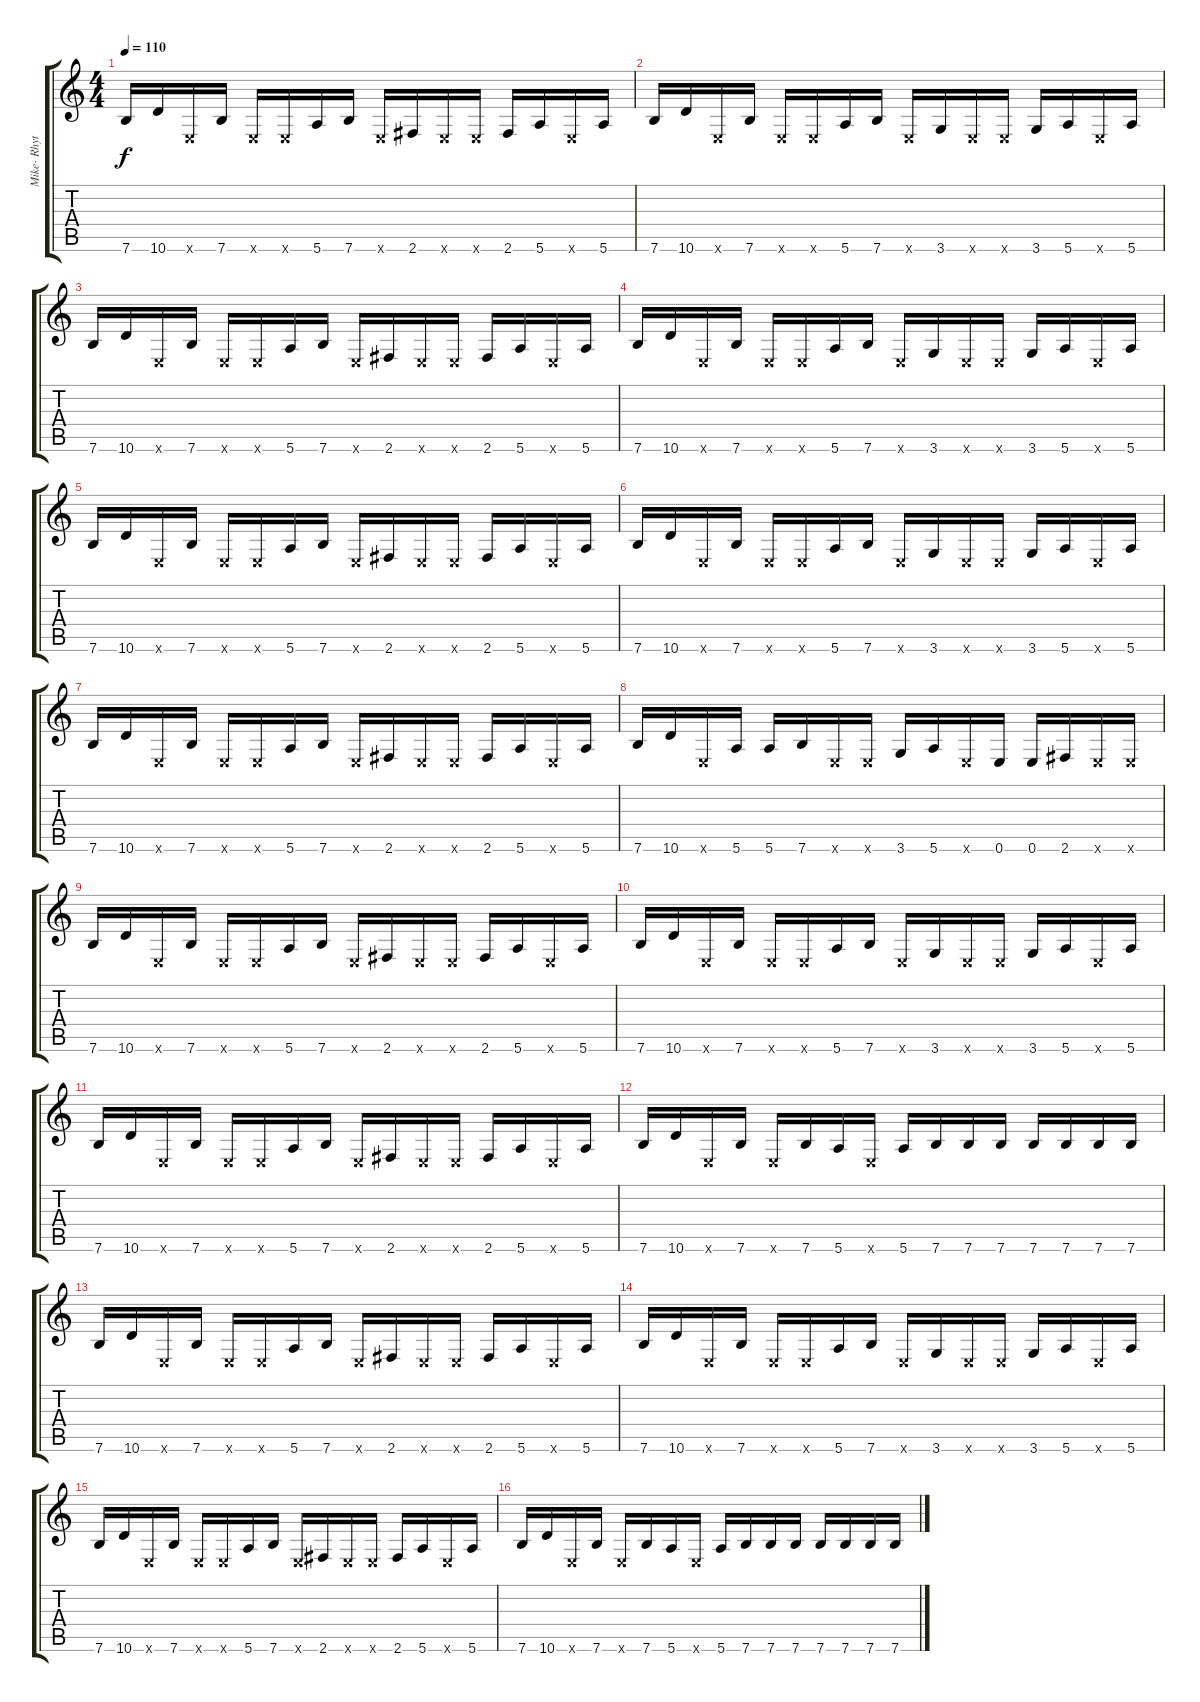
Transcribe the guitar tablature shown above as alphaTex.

\track ("Mike- Rhythm" "Mike- Rhyt") {instrument electricguitarjazz}
\staff {score tabs}
\tuning (E4 B3 G3 D3 A2 E2) {hide}
\ts (4 4)
\tempo 110
\clef g2
\ks c
7.6.16{dy f instrument electricguitarjazz} 10.6.16 0.6{x}.16 7.6.16 0.6{x}.16 0.6{x}.16 5.6.16 7.6.16 0.6{x}.16 2.6.16 0.6{x}.16 0.6{x}.16 2.6.16 5.6.16 0.6{x}.16 5.6.16 |
7.6.16 10.6.16 0.6{x}.16 7.6.16 0.6{x}.16 0.6{x}.16 5.6.16 7.6.16 0.6{x}.16 3.6.16 0.6{x}.16 0.6{x}.16 3.6.16 5.6.16 0.6{x}.16 5.6.16 |
7.6.16 10.6.16 0.6{x}.16 7.6.16 0.6{x}.16 0.6{x}.16 5.6.16 7.6.16 0.6{x}.16 2.6.16 0.6{x}.16 0.6{x}.16 2.6.16 5.6.16 0.6{x}.16 5.6.16 |
7.6.16 10.6.16 0.6{x}.16 7.6.16 0.6{x}.16 0.6{x}.16 5.6.16 7.6.16 0.6{x}.16 3.6.16 0.6{x}.16 0.6{x}.16 3.6.16 5.6.16 0.6{x}.16 5.6.16 |
7.6.16 10.6.16 0.6{x}.16 7.6.16 0.6{x}.16 0.6{x}.16 5.6.16 7.6.16 0.6{x}.16 2.6.16 0.6{x}.16 0.6{x}.16 2.6.16 5.6.16 0.6{x}.16 5.6.16 |
7.6.16 10.6.16 0.6{x}.16 7.6.16 0.6{x}.16 0.6{x}.16 5.6.16 7.6.16 0.6{x}.16 3.6.16 0.6{x}.16 0.6{x}.16 3.6.16 5.6.16 0.6{x}.16 5.6.16 |
7.6.16 10.6.16 0.6{x}.16 7.6.16 0.6{x}.16 0.6{x}.16 5.6.16 7.6.16 0.6{x}.16 2.6.16 0.6{x}.16 0.6{x}.16 2.6.16 5.6.16 0.6{x}.16 5.6.16 |
7.6.16 10.6.16 0.6{x}.16 5.6.16 5.6.16 7.6.16 0.6{x}.16 0.6{x}.16 3.6.16 5.6.16 0.6{x}.16 0.6.16 0.6.16 2.6.16 0.6{x}.16 0.6{x}.16 |
7.6.16 10.6.16 0.6{x}.16 7.6.16 0.6{x}.16 0.6{x}.16 5.6.16 7.6.16 0.6{x}.16 2.6.16 0.6{x}.16 0.6{x}.16 2.6.16 5.6.16 0.6{x}.16 5.6.16 |
7.6.16 10.6.16 0.6{x}.16 7.6.16 0.6{x}.16 0.6{x}.16 5.6.16 7.6.16 0.6{x}.16 3.6.16 0.6{x}.16 0.6{x}.16 3.6.16 5.6.16 0.6{x}.16 5.6.16 |
7.6.16 10.6.16 0.6{x}.16 7.6.16 0.6{x}.16 0.6{x}.16 5.6.16 7.6.16 0.6{x}.16 2.6.16 0.6{x}.16 0.6{x}.16 2.6.16 5.6.16 0.6{x}.16 5.6.16 |
7.6.16 10.6.16 0.6{x}.16 7.6.16 0.6{x}.16 7.6.16 5.6.16 0.6{x}.16 5.6.16 7.6.16 7.6.16 7.6.16 7.6.16 7.6.16 7.6.16 7.6.16 |
7.6.16 10.6.16 0.6{x}.16 7.6.16 0.6{x}.16 0.6{x}.16 5.6.16 7.6.16 0.6{x}.16 2.6.16 0.6{x}.16 0.6{x}.16 2.6.16 5.6.16 0.6{x}.16 5.6.16 |
7.6.16 10.6.16 0.6{x}.16 7.6.16 0.6{x}.16 0.6{x}.16 5.6.16 7.6.16 0.6{x}.16 3.6.16 0.6{x}.16 0.6{x}.16 3.6.16 5.6.16 0.6{x}.16 5.6.16 |
7.6.16 10.6.16 0.6{x}.16 7.6.16 0.6{x}.16 0.6{x}.16 5.6.16 7.6.16 0.6{x}.16 2.6.16 0.6{x}.16 0.6{x}.16 2.6.16 5.6.16 0.6{x}.16 5.6.16 |
7.6.16 10.6.16 0.6{x}.16 7.6.16 0.6{x}.16 7.6.16 5.6.16 0.6{x}.16 5.6.16 7.6.16 7.6.16 7.6.16 7.6.16 7.6.16 7.6.16 7.6.16
